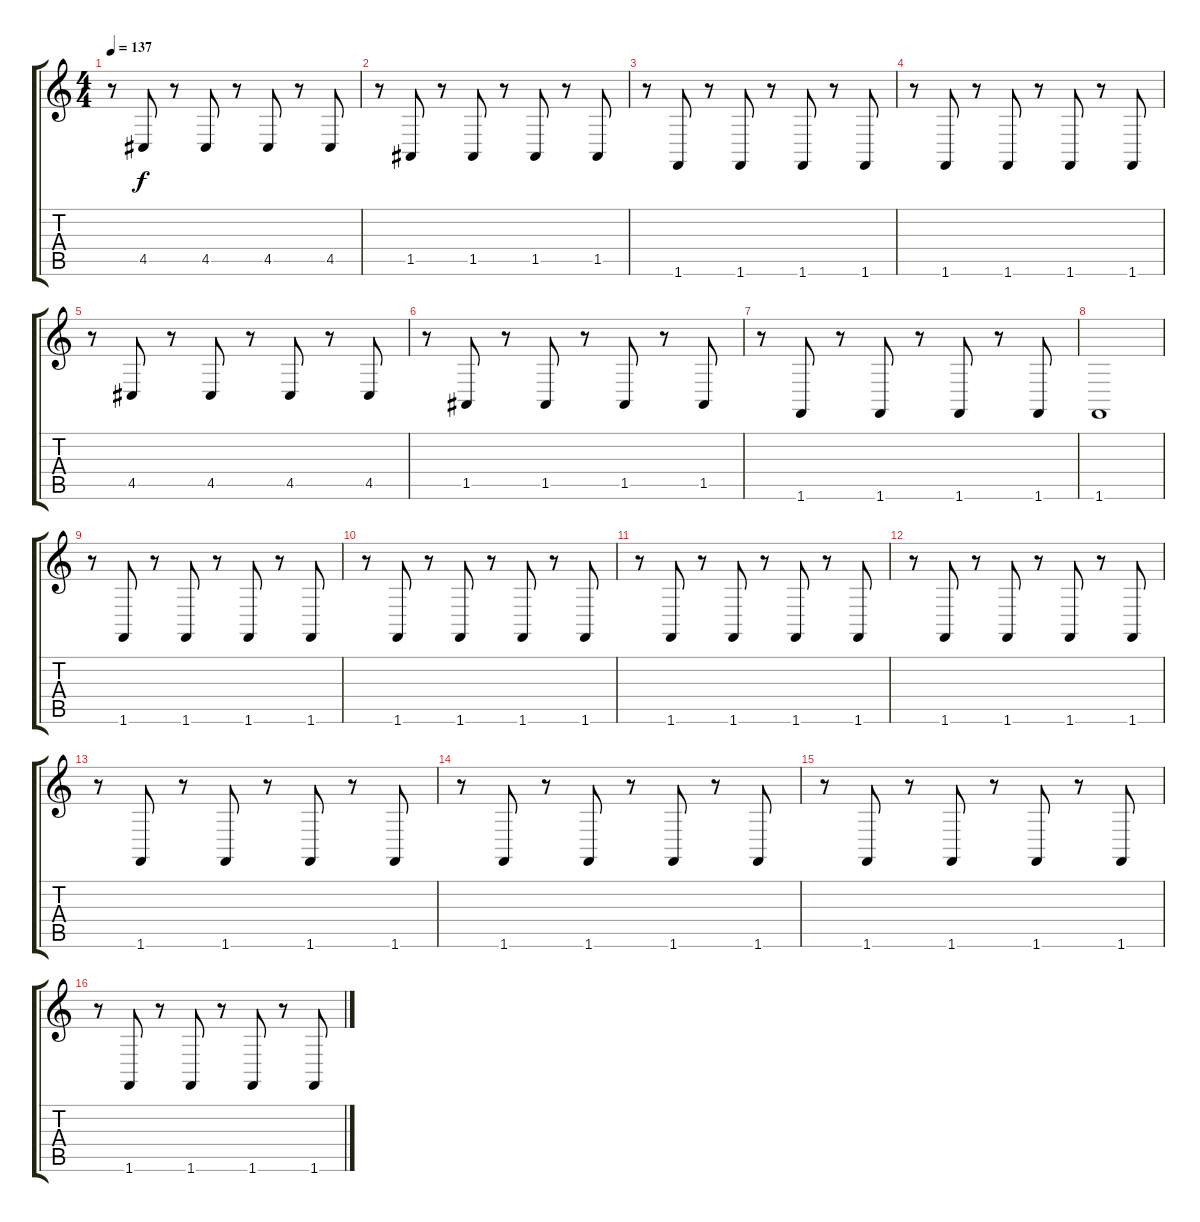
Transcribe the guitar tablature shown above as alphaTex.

\track "" {instrument lead8bassandlead}
\staff {score tabs}
\tuning (E4 B3 G3 D3 A2 E2) {hide}
\ts (4 4)
\tempo 137
\clef g2
\ks c
r.8{dy f} 4.5.8 r.8 4.5.8 r.8 4.5.8 r.8 4.5.8 |
r.8 1.5.8 r.8 1.5.8 r.8 1.5.8 r.8 1.5.8 |
r.8 1.6.8 r.8 1.6.8 r.8 1.6.8 r.8 1.6.8 |
r.8 1.6.8 r.8 1.6.8 r.8 1.6.8 r.8 1.6.8 |
r.8 4.5.8 r.8 4.5.8 r.8 4.5.8 r.8 4.5.8 |
r.8 1.5.8 r.8 1.5.8 r.8 1.5.8 r.8 1.5.8 |
r.8 1.6.8 r.8 1.6.8 r.8 1.6.8 r.8 1.6.8 |
1.6.1{volume 14} |
r.8 1.6.8{volume 10} r.8 1.6.8 r.8 1.6.8 r.8 1.6.8 |
r.8 1.6.8 r.8 1.6.8 r.8 1.6.8 r.8 1.6.8 |
r.8 1.6.8 r.8 1.6.8 r.8 1.6.8 r.8 1.6.8 |
r.8 1.6.8 r.8 1.6.8 r.8 1.6.8 r.8 1.6.8 |
r.8 1.6.8 r.8 1.6.8 r.8 1.6.8 r.8 1.6.8 |
r.8 1.6.8 r.8 1.6.8 r.8 1.6.8 r.8 1.6.8 |
r.8 1.6.8 r.8 1.6.8 r.8 1.6.8 r.8 1.6.8 |
r.8 1.6.8 r.8 1.6.8 r.8 1.6.8 r.8 1.6.8
